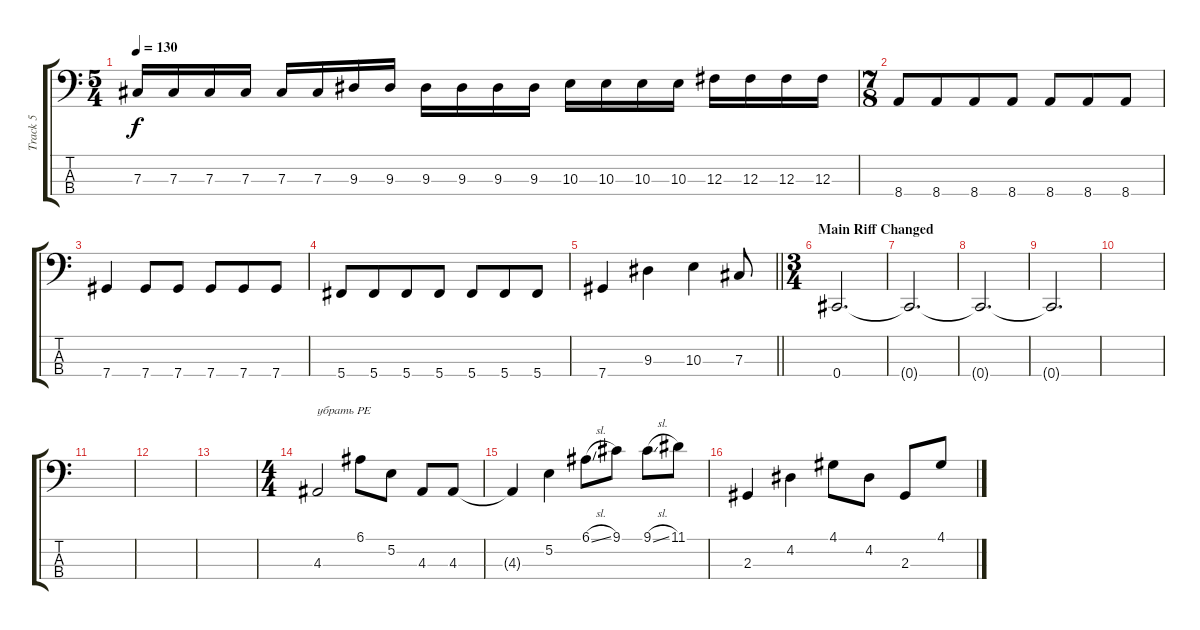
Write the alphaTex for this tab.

\track ("Track 5" "Track 5") {instrument electricbassfinger}
\staff {score tabs}
\tuning (E2 B1 Gb1 Db1) {hide}
\ts (5 4)
\tempo 130
\clef f4
\ks c
7.3.16{dy f} 7.3.16 7.3.16 7.3.16 7.3.16 7.3.16 9.3.16 9.3.16 9.3.16 9.3.16 9.3.16 9.3.16 10.3.16 10.3.16 10.3.16 10.3.16 12.3.16 12.3.16 12.3.16 12.3.16 |
\ts (7 8)
8.4.8 8.4.8 8.4.8 8.4.8 8.4.8 8.4.8 8.4.8 |
7.4.4 7.4.8 7.4.8 7.4.8 7.4.8 7.4.8 |
5.4.8 5.4.8 5.4.8 5.4.8 5.4.8 5.4.8 5.4.8 |
\barLineRight lightlight
7.4.4 9.3.4 10.3.4 7.3.8 |
\ts (3 4)
\section ("" "Main Riff Changed")
0.4.2{d} |
0.4{t}.2{d} |
0.4{t}.2{d} |
0.4{t}.2{d} |
|
|
|
|
\ts (4 4)
4.3.2{txt "убрать РЕ"} 6.1.8 5.2.8 4.3.8 4.3.8 |
4.3{t}.4 5.2.4 6.1{sl}.8 9.1.8 9.1{sl}.8 11.1.8 |
2.3.4 4.2.4 4.1.8 4.2.8 2.3.8 4.1.8
